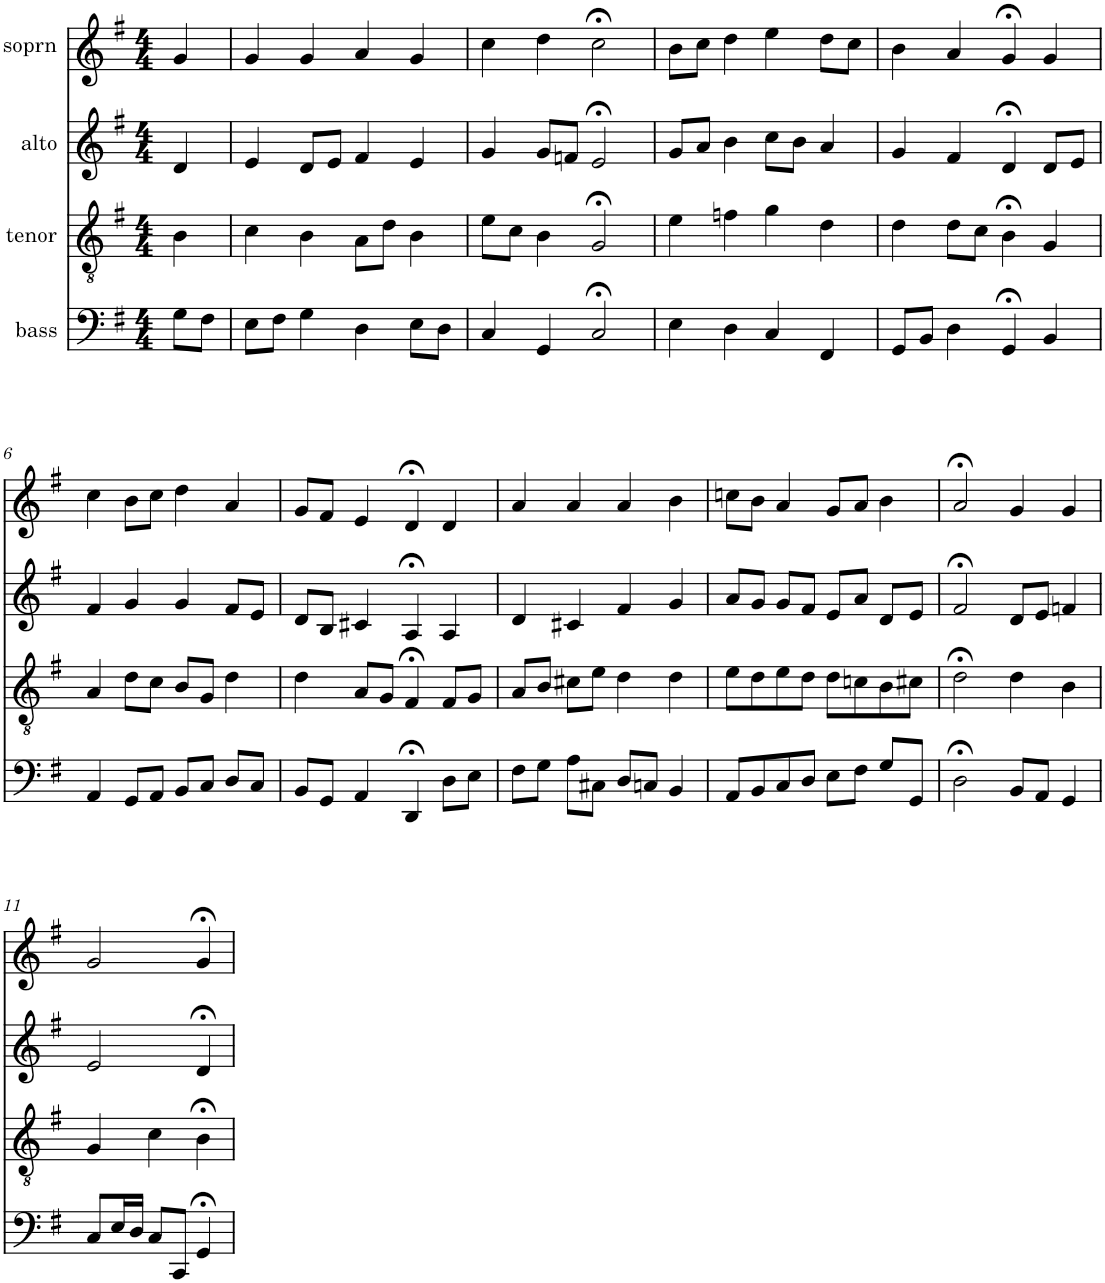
**kern	**kern	**kern	**kern
*part4	*part3	*part2	*part1
*staff4	*staff3	*staff2	*staff1
*I"bass	*I"tenor	*I"alto	*I"soprn
*clefF4	*clefGv2	*clefG2	*clefG2
*k[f#]	*k[f#]	*k[f#]	*k[f#]
*G:	*G:	*G:	*G:
*M4/4	*M4/4	*M4/4	*M4/4
=1	=1	=1	=1
8G\L	4B\	4d/	4g/
8F#\J	.	.	.
=2	=2	=2	=2
8E\L	4c\	4e/	4g/
8F#\J	.	.	.
4G\	4B\	8d/L	4g/
.	.	8e/J	.
4D\	8A\L	4f#/	4a/
.	8d\J	.	.
8E\L	4B\	4e/	4g/
8D\J	.	.	.
=3	=3	=3	=3
4C/	8e\L	4g/	4cc\
.	8c\J	.	.
4GG/	4B\	8g/L	4dd\
.	.	8fn/J	.
2C;</	2G;</	2e;</	2cc;<\
=4	=4	=4	=4
4E\	4e\	8g/L	8b\L
.	.	8a/J	8cc\J
4D\	4fn\	4b\	4dd\
4C/	4g\	8cc\L	4ee\
.	.	8b\J	.
4FF#/	4d\	4a/	8dd\L
.	.	.	8cc\J
=5	=5	=5	=5
8GG/L	4d\	4g/	4b\
8BB/J	.	.	.
4D\	8d\L	4f#/	4a/
.	8c\J	.	.
4GG;</	4B;<\	4d;</	4g;</
4BB/	4G/	8d/L	4g/
.	.	8e/J	.
!!LO:LB:g=z
=6	=6	=6	=6
4AA/	4A/	4f#/	4cc\
8GG/L	8d\L	4g/	8b\L
8AA/J	8c\J	.	8cc\J
8BB/L	8B/L	4g/	4dd\
8C/J	8G/J	.	.
8D/L	4d\	8f#/L	4a/
8C/J	.	8e/J	.
=7	=7	=7	=7
8BB/L	4d\	8d/L	8g/L
8GG/J	.	8B/J	8f#/J
4AA/	8A/L	4c#X/	4e/
.	8G/J	.	.
4DD;</	4F#;</	4A;</	4d;</
8D\L	8F#/L	4A/	4d/
8E\J	8G/J	.	.
=8	=8	=8	=8
8F#\L	8A/L	4d/	4a/
8G\J	8B/J	.	.
8A\L	8c#X\L	4c#X/	4a/
8C#X\J	8e\J	.	.
8D/L	4d\	4f#/	4a/
8Cn/J	.	.	.
4BB/	4d\	4g/	4b\
=9	=9	=9	=9
8AA/L	8e\L	8a/L	8ccn\L
8BB/	8d\	8g/J	8b\J
8C/	8e\	8g/L	4a/
8D/J	8d\J	8f#/J	.
8E\L	8d\L	8e/L	8g/L
8F#\J	8cn\	8a/J	8a/J
8G/L	8B\	8d/L	4b\
8GG/J	8c#X\J	8e/J	.
=10	=10	=10	=10
2D;<\	2d;<\	2f#;</	2a;</
8BB/L	4d\	8d/L	4g/
8AA/J	.	8e/J	.
4GG/	4B\	4fn/	4g/
!!LO:LB:g=z
=11	=11	=11	=11
8C/L	4G/	2e/	2g/
16E/L	.	.	.
16D/JJ	.	.	.
8C/L	4c\	.	.
8CC/J	.	.	.
4GG;</	4B;<\	4d;</	4g;</
=	=	=	=
*-	*-	*-	*-
